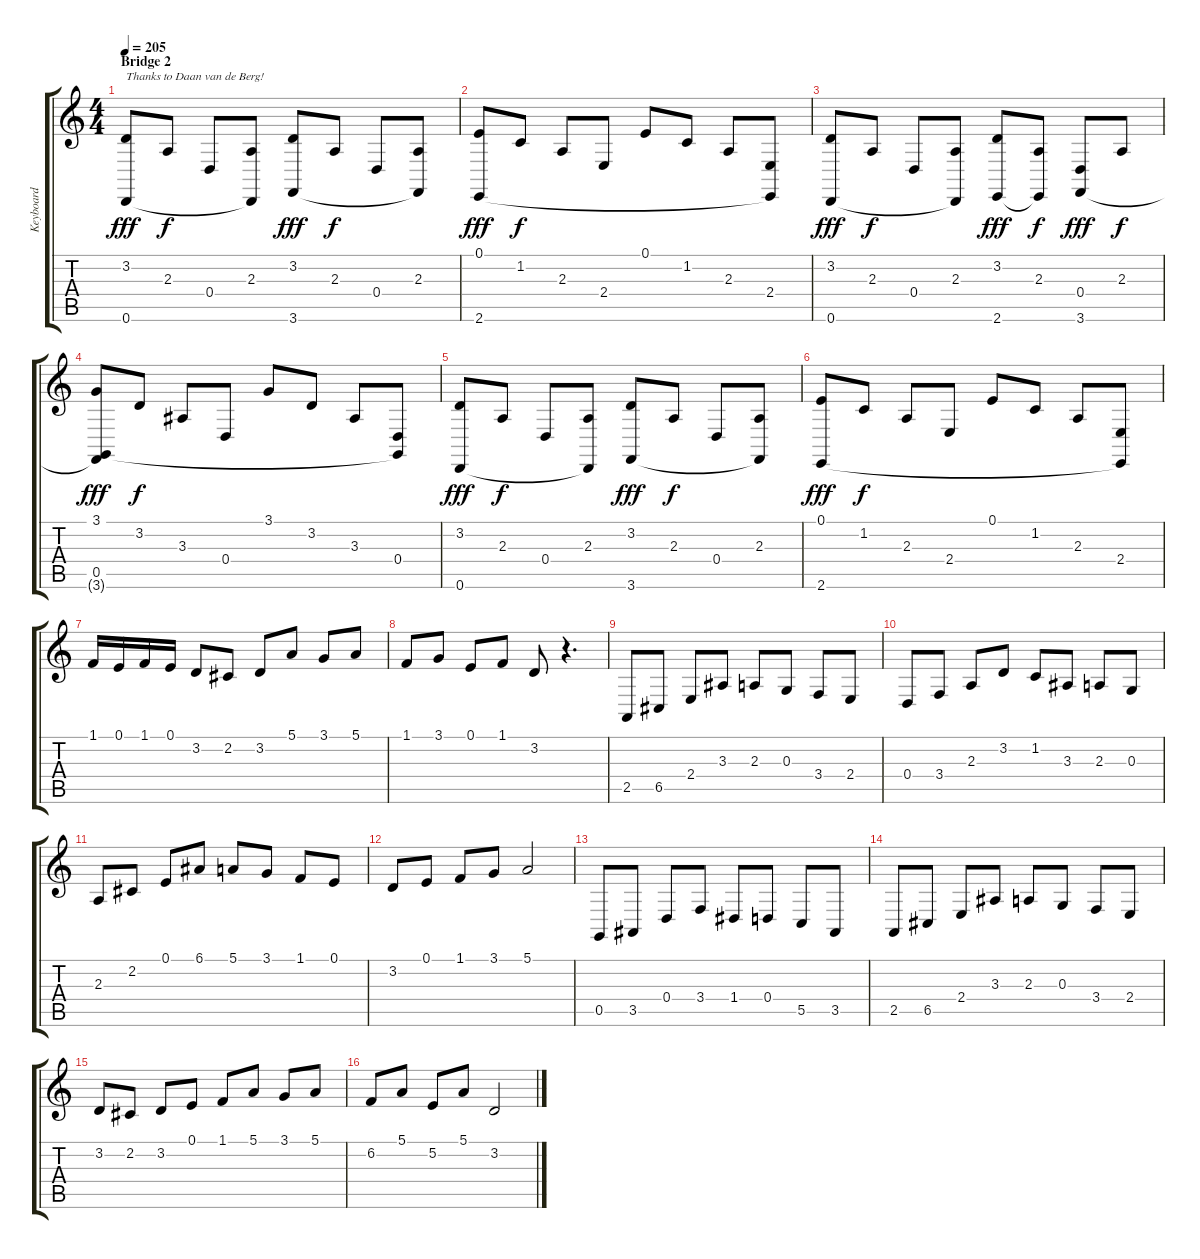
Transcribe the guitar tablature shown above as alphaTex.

\track ("Keyboard" "Keyboard") {instrument lead1square}
\staff {score tabs}
\tuning (E4 B3 G3 D3 G2 D2) {hide}
\ts (4 4)
\section ("" "Bridge 2")
\tempo 205
\clef g2
\ks c
(3.2 0.6).8{txt "Thanks to Daan van de Berg!" dy fff instrument harpsichord} 2.3.8{dy f} 0.4.8 (2.3 0.6{t}).8 (3.2 3.6).8{dy fff} 2.3.8{dy f} 0.4.8 (2.3 3.6{t}).8 |
(0.1 2.6).8{dy fff} 1.2.8{dy f} 2.3.8 2.4.8 0.1.8 1.2.8 2.3.8 (2.4 2.6{t}).8 |
(3.2 0.6).8{dy fff} 2.3.8{dy f} 0.4.8 (2.3 0.6{t}).8 (3.2 2.6).8{dy fff} (2.3 2.6{t}).8{dy f} (0.4 3.6).8{dy fff} 2.3.8{dy f} |
(3.1 0.5 3.6{t}).8{dy fff} 3.2.8{dy f} 3.3.8 0.4.8 3.1.8 3.2.8 3.3.8 (0.4 0.5{t}).8 |
(3.2 0.6).8{dy fff} 2.3.8{dy f} 0.4.8 (2.3 0.6{t}).8 (3.2 3.6).8{dy fff} 2.3.8{dy f} 0.4.8 (2.3 3.6{t}).8 |
(0.1 2.6).8{dy fff} 1.2.8{dy f} 2.3.8 2.4.8 0.1.8 1.2.8 2.3.8 (2.4 2.6{t}).8 |
1.1.16 0.1.16 1.1.16 0.1.16 3.2.8 2.2.8 3.2.8 5.1.8 3.1.8 5.1.8 |
1.1.8 3.1.8 0.1.8 1.1.8 3.2.8 r.4{d} |
2.5.8{instrument lead4chiff} 6.5.8 2.4.8 3.3.8 2.3.8 0.3.8 3.4.8 2.4.8 |
0.4.8 3.4.8 2.3.8 3.2.8 1.2.8 3.3.8 2.3.8 0.3.8 |
2.3.8 2.2.8 0.1.8 6.1.8 5.1.8 3.1.8 1.1.8 0.1.8 |
3.2.8 0.1.8 1.1.8 3.1.8 5.1.2 |
0.5.8 3.5.8 0.4.8 3.4.8 1.4.8 0.4.8 5.5.8 3.5.8 |
2.5.8 6.5.8 2.4.8 3.3.8 2.3.8 0.3.8 3.4.8 2.4.8 |
3.2.8 2.2.8 3.2.8 0.1.8 1.1.8 5.1.8 3.1.8 5.1.8 |
6.2.8 5.1.8 5.2.8 5.1.8 3.2.2
